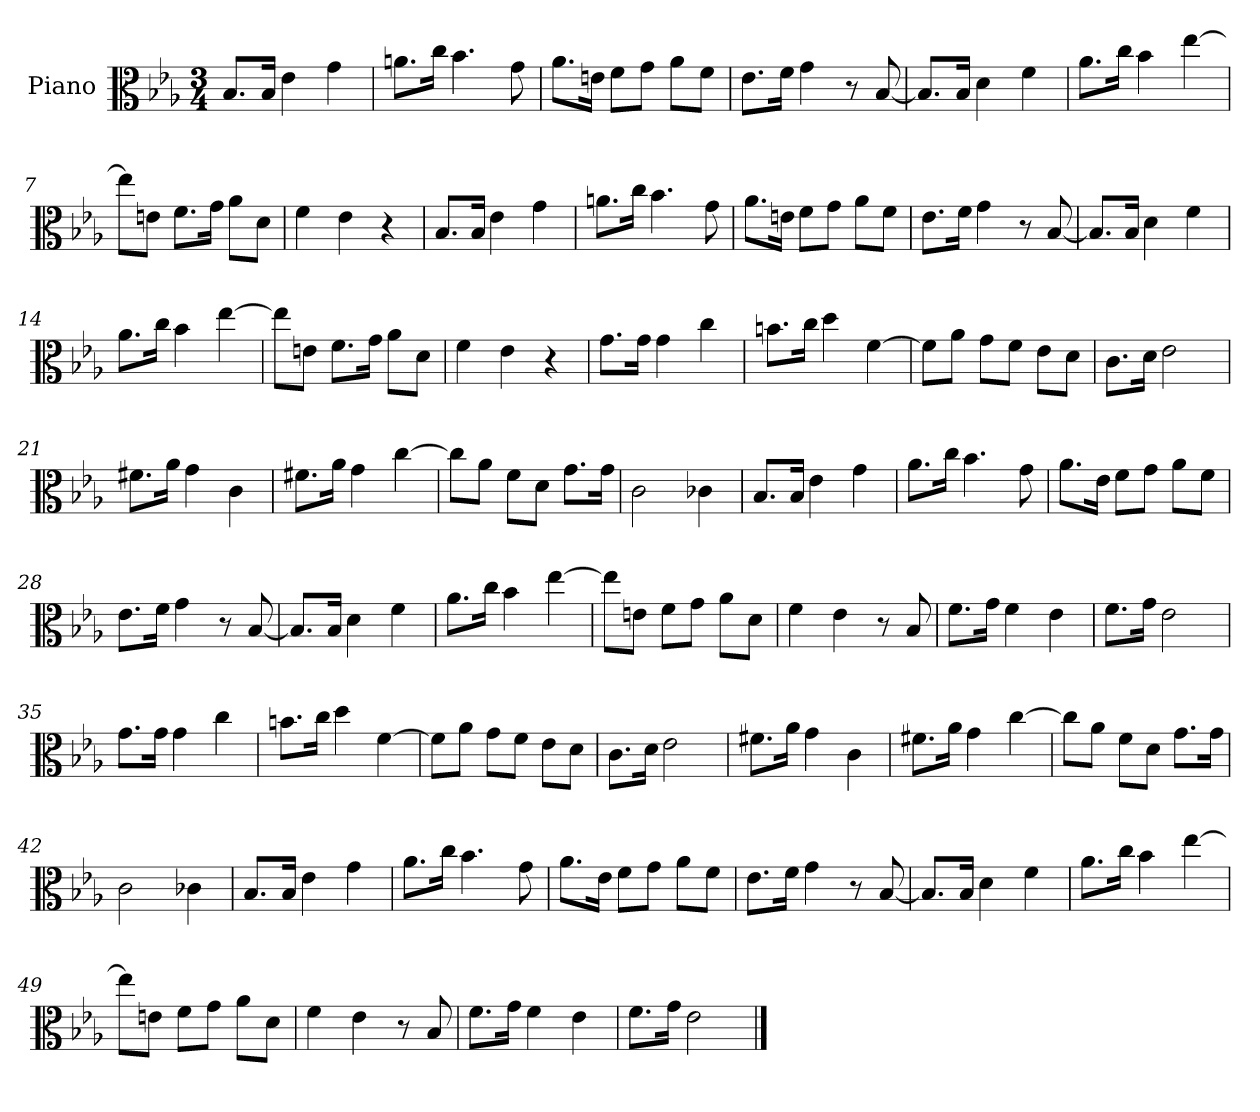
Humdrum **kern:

**kern
*part1
*staff1
*I"Piano
*I'Pno.
*clefC3
*k[b-e-a-]
*M3/4
=1
8.B-/L
16B-/Jk
4e-\
4g\
=2
8.an\L
16cc\Jk
4.b-\
8g\
=3
8.a-\L
16en\Jk
8f\L
8g\J
8a-\L
8f\J
=4
8.e-\L
16f\Jk
4g\
8r
[8B-/
=5
8.B-/L]
16B-/Jk
4d\
4f\
=6
8.a-\L
16cc\Jk
4b-\
[4ee-\
=7
8ee-\L]
8en\J
8.f\L
16g\Jk
8a-\L
8d\J
=8
4f\
4e-\
4r
!!LO:LB:g=z
=9
8.B-/L
16B-/Jk
4e-\
4g\
=10
8.an\L
16cc\Jk
4.b-\
8g\
=11
8.a-\L
16en\Jk
8f\L
8g\J
8a-\L
8f\J
=12
8.e-\L
16f\Jk
4g\
8r
[8B-/
=13
8.B-/L]
16B-/Jk
4d\
4f\
=14
8.a-\L
16cc\Jk
4b-\
[4ee-\
=15
8ee-\L]
8en\J
8.f\L
16g\Jk
8a-\L
8d\J
=16
4f\
4e-\
4r
!!LO:LB:g=z
=17
8.g\L
16g\Jk
4g\
4cc\
=18
8.bn\L
16cc\Jk
4dd\
[4f\
=19
8f\L]
8a-\J
8g\L
8f\J
8e-\L
8d\J
=20
8.c\L
16d\Jk
2e-\
=21
8.f#X\L
16a-\Jk
4g\
4c\
=22
8.f#X\L
16a-\Jk
4g\
[4cc\
=23
8cc\L]
8a-\J
8f\L
8d\J
8.g\L
16g\Jk
=24
2c\
4c-X\
=25
8.B-/L
16B-/Jk
4e-\
4g\
!!LO:LB:g=z
=26
8.a-\L
16cc\Jk
4.b-\
8g\
=27
8.a-\L
16e-\Jk
8f\L
8g\J
8a-\L
8f\J
=28
8.e-\L
16f\Jk
4g\
8r
[8B-/
=29
8.B-/L]
16B-/Jk
4d\
4f\
=30
8.a-\L
16cc\Jk
4b-\
[4ee-\
=31
8ee-\L]
8en\J
8f\L
8g\J
8a-\L
8d\J
=32
4f\
4e-\
8r
8B-/
=33
8.f\L
16g\Jk
4f\
4e-\
!!LO:LB:g=z
=34
8.f\L
16g\Jk
2e-\
=35
8.g\L
16g\Jk
4g\
4cc\
=36
8.bn\L
16cc\Jk
4dd\
[4f\
=37
8f\L]
8a-\J
8g\L
8f\J
8e-\L
8d\J
=38
8.c\L
16d\Jk
2e-\
=39
8.f#X\L
16a-\Jk
4g\
4c\
=40
8.f#X\L
16a-\Jk
4g\
[4cc\
=41
8cc\L]
8a-\J
8f\L
8d\J
8.g\L
16g\Jk
=42
2c\
4c-X\
!!LO:LB:g=z
=43
8.B-/L
16B-/Jk
4e-\
4g\
=44
8.a-\L
16cc\Jk
4.b-\
8g\
=45
8.a-\L
16e-\Jk
8f\L
8g\J
8a-\L
8f\J
=46
8.e-\L
16f\Jk
4g\
8r
[8B-/
=47
8.B-/L]
16B-/Jk
4d\
4f\
=48
8.a-\L
16cc\Jk
4b-\
[4ee-\
=49
8ee-\L]
8en\J
8f\L
8g\J
8a-\L
8d\J
=50
4f\
4e-\
8r
8B-/
!!LO:LB:g=z
=51
8.f\L
16g\Jk
4f\
4e-\
=52
8.f\L
16g\Jk
2e-\
==
*-
